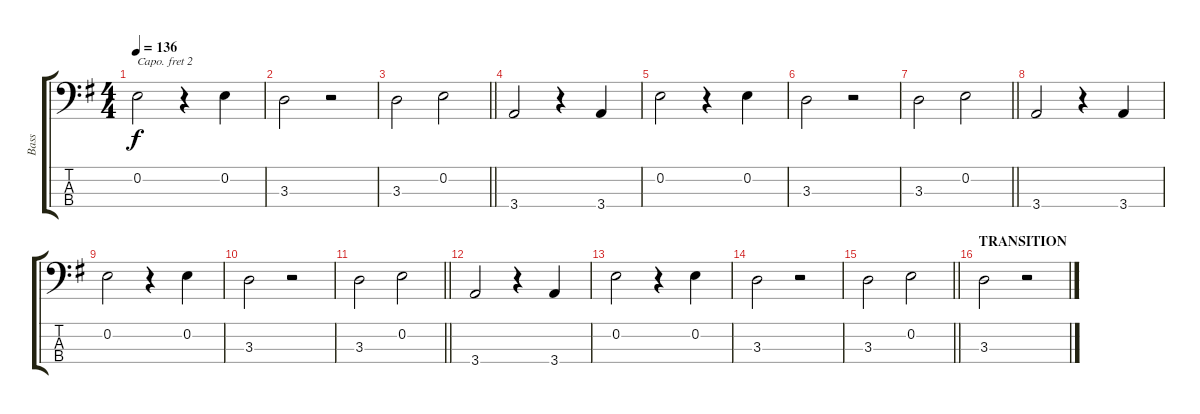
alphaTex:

\track ("Bass" "Bass") {instrument acousticbass}
\staff {score tabs}
\capo 2
\tuning (G2 D2 A1 E1) {hide}
\ts (4 4)
\tempo 136
\clef f4
\ks g
0.2.2{dy f} r.4 0.2.4 |
3.3.2 r.2 |
\barLineRight lightlight
3.3.2 0.2.2 |
3.4.2 r.4 3.4.4 |
0.2.2 r.4 0.2.4 |
3.3.2 r.2 |
\barLineRight lightlight
3.3.2 0.2.2 |
3.4.2 r.4 3.4.4 |
0.2.2 r.4 0.2.4 |
3.3.2 r.2 |
\barLineRight lightlight
3.3.2 0.2.2 |
3.4.2 r.4 3.4.4 |
0.2.2 r.4 0.2.4 |
3.3.2 r.2 |
\barLineRight lightlight
3.3.2 0.2.2 |
\section ("" "TRANSITION")
3.3.2 r.2
